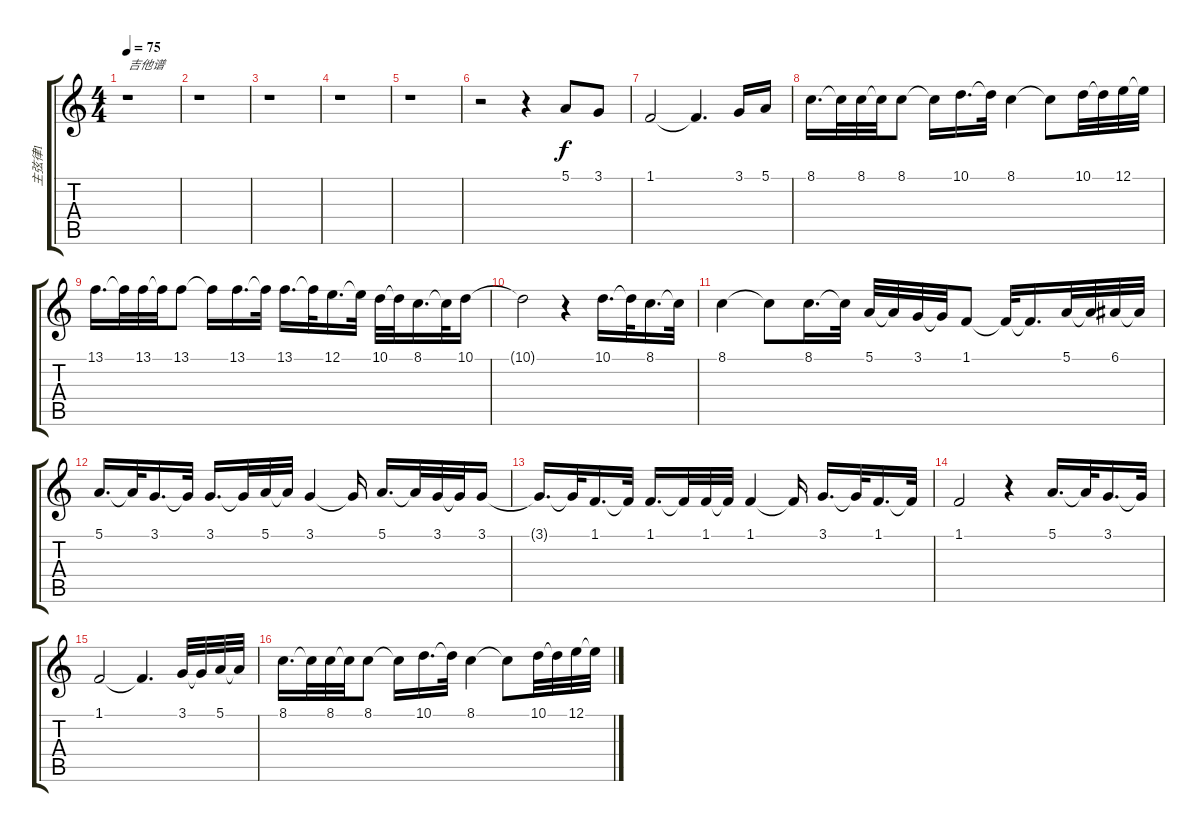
\track ("主弦律1" "主弦律1") {instrument acousticgrandpiano}
\staff {score tabs}
\tuning (E4 B3 G3 D3 A2 E2) {hide}
\ts (4 4)
\tempo 75
\clef g2
\ks c
r.1{txt "吉他谱" dy f instrument acousticgrandpiano} |
r.1 |
r.1 |
r.1 |
r.1 |
r.2 r.4 5.1.8 3.1.8 |
1.1.2 1.1{t}.4{d} 3.1.16 5.1.16 |
8.1.16{d} 8.1{t}.32 8.1.32 8.1{t}.32 8.1.8 8.1{t}.16 10.1.16{d} 10.1{t}.32 8.1.4 8.1{t}.8 10.1.32 10.1{t}.32 12.1.32 12.1{t}.32 |
13.1.16{d} 13.1{t}.32 13.1.32 13.1{t}.32 13.1.8 13.1{t}.16 13.1.16{d} 13.1{t}.32 13.1.16{d} 13.1{t}.32 12.1.16{d} 12.1{t}.32 10.1.32 10.1{t}.32 8.1.16{d} 8.1{t}.32 10.1.16 |
10.1{t}.2 r.4 10.1.16{d} 10.1{t}.32 8.1.16{d} 8.1{t}.32 |
8.1.4 8.1{t}.8 8.1.16{d} 8.1{t}.32 5.1.32 5.1{t}.32 3.1.32 3.1{t}.32 1.1.8 1.1{t}.32 1.1{t}.16{d} 5.1.32 5.1{t}.32 6.1.32 6.1{t}.32 |
5.1.16{d} 5.1{t}.32 3.1.16{d} 3.1{t}.32 3.1.16{d} 3.1{t}.32 5.1.32 5.1{t}.32 3.1.4 3.1{t}.16 5.1.16{d} 5.1{t}.32 3.1.32 3.1{t}.32 3.1.16 |
3.1{t}.16{d} 3.1{t}.32 1.1.16{d} 1.1{t}.32 1.1.16{d} 1.1{t}.32 1.1.32 1.1{t}.32 1.1.4 1.1{t}.16 3.1.16{d} 3.1{t}.32 1.1.16{d} 1.1{t}.32 |
1.1.2 r.4 5.1.16{d} 5.1{t}.32 3.1.16{d} 3.1{t}.32 |
1.1.2 1.1{t}.4{d} 3.1.32 3.1{t}.32 5.1.32 5.1{t}.32 |
8.1.16{d} 8.1{t}.32 8.1.32 8.1{t}.32 8.1.8 8.1{t}.16 10.1.16{d} 10.1{t}.32 8.1.4 8.1{t}.8 10.1.32 10.1{t}.32 12.1.32 12.1{t}.32
